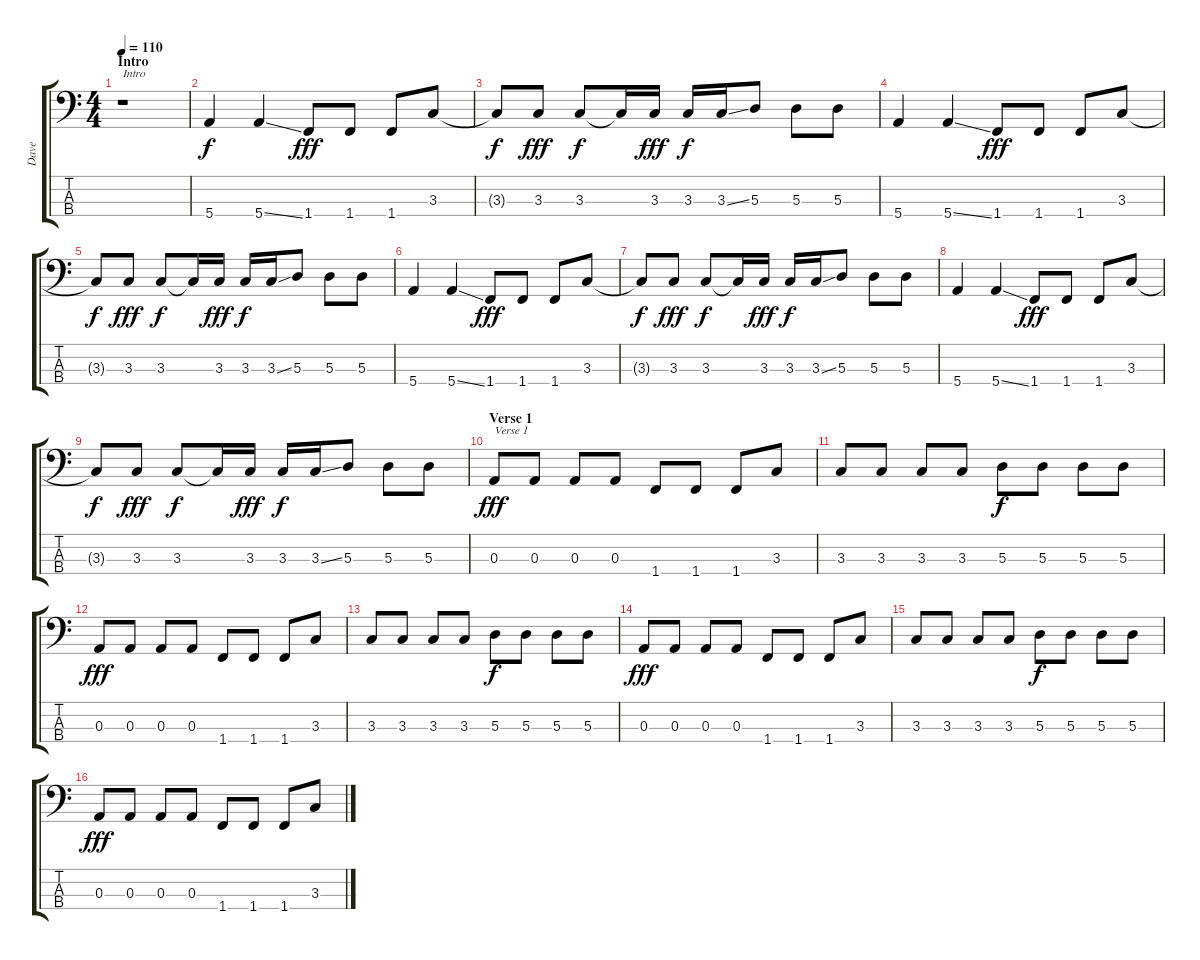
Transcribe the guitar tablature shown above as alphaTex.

\track ("Dave" "Dave") {instrument electricbasspick}
\staff {score tabs}
\tuning (G2 D2 A1 E1) {hide}
\ts (4 4)
\section ("" "Intro")
\tempo 110
\clef f4
\ks c
r.1{txt "Intro" dy f instrument electricbasspick} |
5.4.4 5.4{ss}.4 1.4.8{dy fff} 1.4.8 1.4.8 3.3.8 |
3.3{t}.8{dy f} 3.3.8{dy fff} 3.3.8{dy f} 3.3{t}.16 3.3.16{dy fff} 3.3.16{dy f} 3.3{ss}.16 5.3.8 5.3.8 5.3.8 |
5.4.4 5.4{ss}.4 1.4.8{dy fff} 1.4.8 1.4.8 3.3.8 |
3.3{t}.8{dy f} 3.3.8{dy fff} 3.3.8{dy f} 3.3{t}.16 3.3.16{dy fff} 3.3.16{dy f} 3.3{ss}.16 5.3.8 5.3.8 5.3.8 |
5.4.4 5.4{ss}.4 1.4.8{dy fff} 1.4.8 1.4.8 3.3.8 |
3.3{t}.8{dy f} 3.3.8{dy fff} 3.3.8{dy f} 3.3{t}.16 3.3.16{dy fff} 3.3.16{dy f} 3.3{ss}.16 5.3.8 5.3.8 5.3.8 |
5.4.4 5.4{ss}.4 1.4.8{dy fff} 1.4.8 1.4.8 3.3.8 |
3.3{t}.8{dy f} 3.3.8{dy fff} 3.3.8{dy f} 3.3{t}.16 3.3.16{dy fff} 3.3.16{dy f} 3.3{ss}.16 5.3.8 5.3.8 5.3.8 |
\section ("" "Verse 1")
0.3.8{txt "Verse 1" dy fff} 0.3.8 0.3.8 0.3.8 1.4.8 1.4.8 1.4.8 3.3.8 |
3.3.8 3.3.8 3.3.8 3.3.8 5.3.8{dy f} 5.3.8 5.3.8 5.3.8 |
0.3.8{dy fff} 0.3.8 0.3.8 0.3.8 1.4.8 1.4.8 1.4.8 3.3.8 |
3.3.8 3.3.8 3.3.8 3.3.8 5.3.8{dy f} 5.3.8 5.3.8 5.3.8 |
0.3.8{dy fff} 0.3.8 0.3.8 0.3.8 1.4.8 1.4.8 1.4.8 3.3.8 |
3.3.8 3.3.8 3.3.8 3.3.8 5.3.8{dy f} 5.3.8 5.3.8 5.3.8 |
0.3.8{dy fff} 0.3.8 0.3.8 0.3.8 1.4.8 1.4.8 1.4.8 3.3.8
